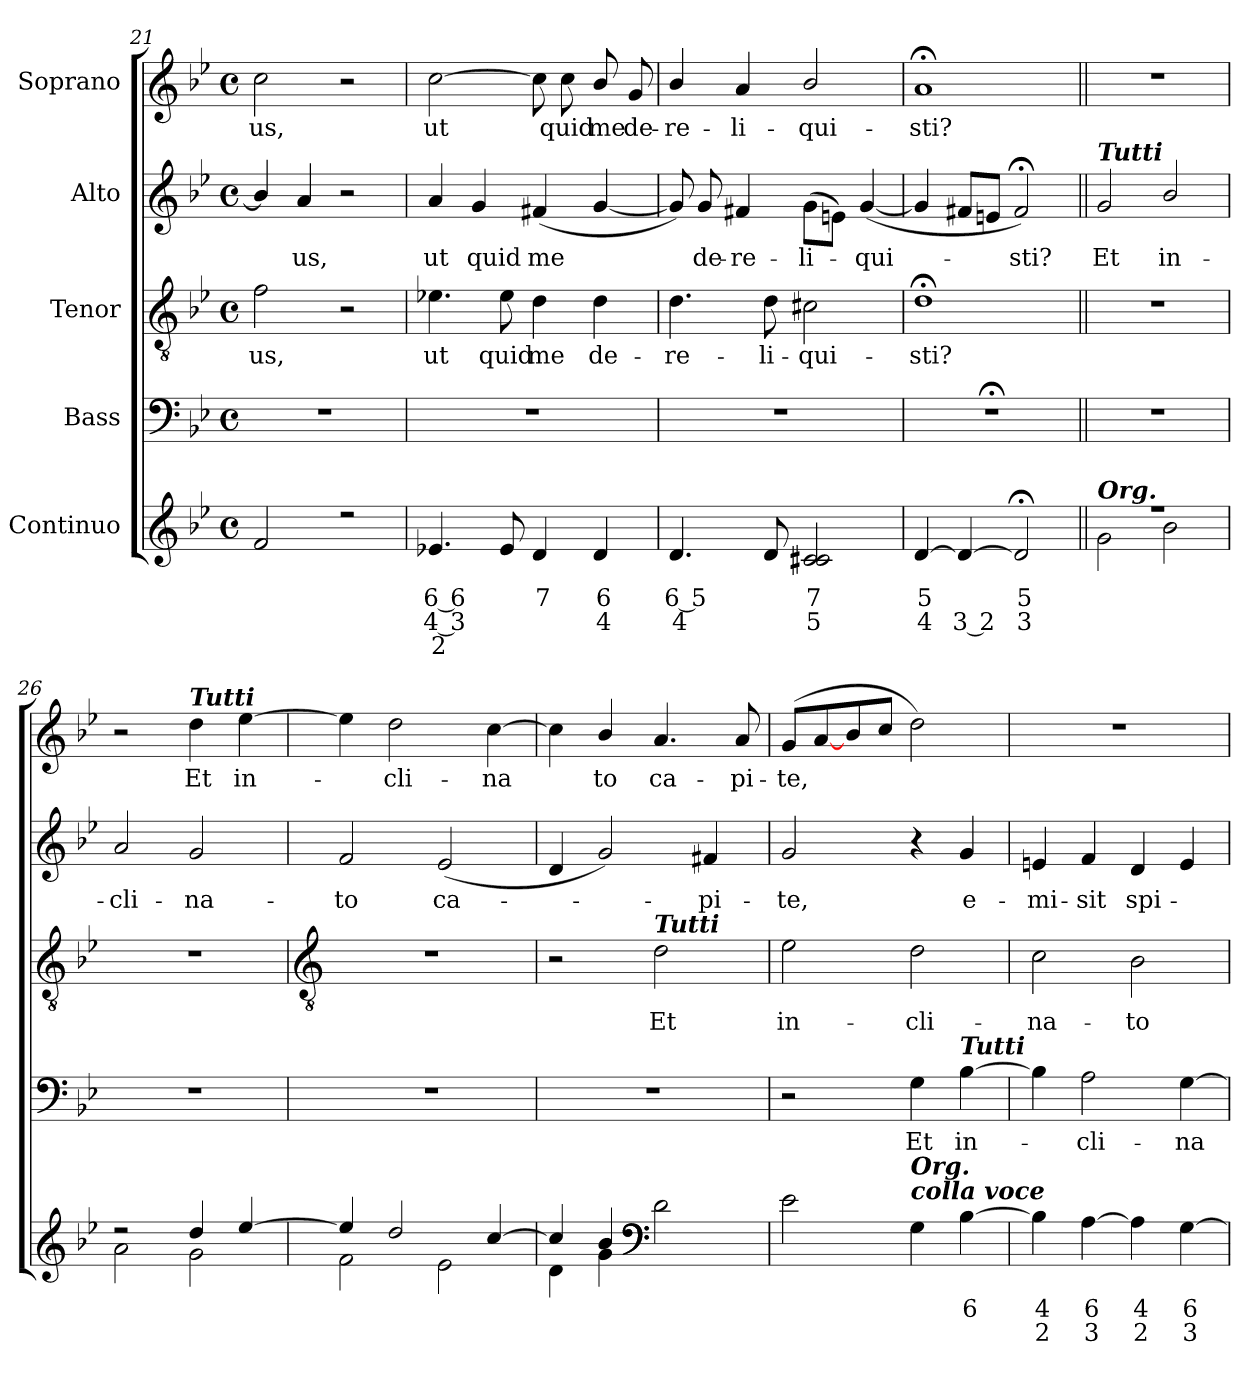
**kern	**text	**text	**text	**kern	**text	**kern	**text	**kern	**text	**kern	**text
*part5	*part5	*part5	*part5	*part4	*part4	*part3	*part3	*part2	*part2	*part1	*part1
*staff5	*staff5	*staff5	*staff5	*staff4	*staff4	*staff3	*staff3	*staff2	*staff2	*staff1	*staff1
*I"Continuo	*	*	*	*I"Bass	*	*I"Tenor	*	*I"Alto	*	*I"Soprano	*
*clefG2	*	*	*	*clefF4	*	*clefGv2	*	*clefG2	*	*clefG2	*
*k[b-e-]	*	*	*	*k[b-e-]	*	*k[b-e-]	*	*k[b-e-]	*	*k[b-e-]	*
*B-:	*	*	*	*B-:	*	*B-:	*	*B-:	*	*B-:	*
*M4/4	*	*	*	*M4/4	*	*M4/4	*	*M4/4	*	*M4/4	*
*met(c)	*	*	*	*met(c)	*	*met(c)	*	*met(c)	*	*met(c)	*
=21	=21	=21	=21	=21	=21	=21	=21	=21	=21	=21	=21
*^	*	*	*	*	*	*	*	*	*	*	*
!	!	!	!	!	!	!	!	!LO:LY:b	!	!	!	!LO:LY:b
2f	1ryy	.	.	.	1r	.	2f	us,	4b-/]	.	2cc	us,
!	!	!	!	!	!	!	!	!	!	!LO:LY:b	!	!
.	.	.	.	.	.	.	.	.	4a	us,	.	.
2r	.	.	.	.	.	.	2r	.	2r	.	2r	.
=22	=22	=22	=22	=22	=22	=22	=22	=22	=22	=22	=22	=22
!	!	!LO:LY:b	!LO:LY:b	!LO:LY:b	!	!	!	!LO:LY:b	!	!LO:LY:b	!	!LO:LY:b
4.e-X	1ryy	6 6	4 3	2	1r	.	4.e-X	ut	4a	ut	[2cc	ut
!	!	!	!	!	!	!	!	!	!	!LO:LY:b	!	!
.	.	.	.	.	.	.	.	.	4g	quid	.	.
!	!	!	!	!	!	!	!	!LO:LY:b	!	!	!	!
8e-	.	.	.	.	.	.	8e-	quid	.	.	.	.
!	!	!LO:LY:b	!	!	!	!	!	!LO:LY:b	!	!LO:LY:b	!	!
4d	.	7	.	.	.	.	4d	me	(<4f#X	me	8cc]	.
!	!	!	!	!	!	!	!	!	!	!	!	!LO:LY:b
.	.	.	.	.	.	.	.	.	.	.	8cc	quid
!	!	!LO:LY:b	!LO:LY:b	!	!	!	!	!LO:LY:b	!	!	!	!LO:LY:b
4d	.	6	4	.	.	.	4d	de-	[4g	.	8b-/	me
!	!	!	!	!	!	!	!	!	!	!	!	!LO:LY:b
.	.	.	.	.	.	.	.	.	.	.	8g	de-
=23	=23	=23	=23	=23	=23	=23	=23	=23	=23	=23	=23	=23
!	!	!LO:LY:b	!LO:LY:b	!	!	!	!	!LO:LY:b	!	!	!	!LO:LY:b
4.d	1ryy	6 5	4	.	1r	.	4.d	-re-	8g])	.	4b-/	-re-
!	!	!	!	!	!	!	!	!	!	!LO:LY:b	!	!
.	.	.	.	.	.	.	.	.	8g	de-	.	.
!	!	!	!	!	!	!	!	!	!	!LO:LY:b	!	!LO:LY:b
.	.	.	.	.	.	.	.	.	4f#X	-re-	4a/	-li-
!	!	!	!	!	!	!	!	!LO:LY:b	!	!	!	!
8d	.	.	.	.	.	.	8d	-li-	.	.	.	.
!	!	!LO:LY:b	!LO:LY:b	!	!	!	!	!LO:LY:b	!	!LO:LY:b	!	!LO:LY:b
2c#X 2c#	.	7	5	.	.	.	2c#X	-qui-	(<8g\L	-li-	2b-/	-qui-
.	.	.	.	.	.	.	.	.	8enJ)	.	.	.
!	!	!	!	!	!	!	!	!	!	!LO:LY:b	!	!
.	.	.	.	.	.	.	.	.	(<[4g	qui-	.	.
=24	=24	=24	=24	=24	=24	=24	=24	=24	=24	=24	=24	=24
!	!	!LO:LY:b	!LO:LY:b	!	!	!	!	!LO:LY:b	!	!	!	!LO:LY:b
[4d	1ryy	5	4	.	1r;<	.	1d;<	-sti?	4g]	.	1a;<	-sti?
!	!	!	!LO:LY:b	!	!	!	!	!	!	!	!	!
4d_	.	.	3 2	.	.	.	.	.	8f#XL	.	.	.
.	.	.	.	.	.	.	.	.	8enJ	.	.	.
!	!	!LO:LY:b	!LO:LY:b	!	!	!	!	!	!	!LO:LY:b	!	!
2d;<]	.	5	3	.	.	.	.	.	2f#;<)	sti?	.	.
=25||	=25||	=25||	=25||	=25||	=25||	=25||	=25||	=25||	=25||	=25||	=25||	=25||
!	!	!	!	!	!	!	!	!	!LO:TX:a:Bi:t=Tutti	!	!	!
!LO:TX:a:Bi:t=Org.	!	!	!	!	!	!	!	!	!	!	!	!
!	!	!	!	!	!	!	!	!	!	!LO:LY:b	!	!
1r	2g\	.	.	.	1r	.	1r	.	2g/	Et	1r	.
!	!	!	!	!	!	!	!	!	!	!LO:LY:b	!	!
.	2b-\	.	.	.	.	.	.	.	2b-/	in-	.	.
=26	=26	=26	=26	=26	=26	=26	=26	=26	=26	=26	=26	=26
!	!	!	!	!	!	!	!	!	!	!LO:LY:b	!	!
2r	2a\	.	.	.	1r	.	1r	.	2a/	-cli-	2r	.
!	!	!	!	!	!	!	!	!	!	!	!LO:TX:a:Bi:t=Tutti	!
!	!	!	!	!	!	!	!	!	!	!LO:LY:b	!	!LO:LY:b
4dd/	2g\	.	.	.	.	.	.	.	2g/	-na-	4dd\	Et
!	!	!	!	!	!	!	!	!	!	!	!	!LO:LY:b
[4ee-/	.	.	.	.	.	.	.	.	.	.	[4ee-	in-
!!LO:LB:g=z
=27	=27	=27	=27	=27	=27	=27	=27	=27	=27	=27	=27	=27
*	*	*	*	*	*	*	*clefGv2	*	*	*	*	*
!	!	!	!	!	!	!	!	!	!	!LO:LY:b	!	!
4ee-/]	2f\	.	.	.	1r	.	1r	.	2f	-to	4ee-\]	.
!	!	!	!	!	!	!	!	!	!	!	!	!LO:LY:b
2dd/	.	.	.	.	.	.	.	.	.	.	2dd\	-cli-
!	!	!	!	!	!	!	!	!	!	!LO:LY:b	!	!
.	2e-\	.	.	.	.	.	.	.	(<2e-	ca-	.	.
!	!	!	!	!	!	!	!	!	!	!	!	!LO:LY:b
[4cc/	.	.	.	.	.	.	.	.	.	.	[4cc\	-na
=28	=28	=28	=28	=28	=28	=28	=28	=28	=28	=28	=28	=28
4cc/]	4d\	.	.	.	1r	.	2r	.	4d	.	4cc\]	.
!	!	!	!	!	!	!	!	!	!	!	!	!LO:LY:b
4b-/	4g\	.	.	.	.	.	.	.	2g)	.	4b-/	to
*clefF4	*	*	*	*	*	*	*	*	*	*	*	*
!	!	!	!	!	!	!	!LO:TX:a:Bi:t=Tutti	!	!	!	!	!
!	!	!	!	!	!	!	!	!LO:LY:b	!	!	!	!LO:LY:b
2d\	2ryy	.	.	.	.	.	2d\	Et	.	.	4.a	ca-
!	!	!	!	!	!	!	!	!	!	!LO:LY:b	!	!
.	.	.	.	.	.	.	.	.	4f#X	pi-	.	.
!	!	!	!	!	!	!	!	!	!	!	!	!LO:LY:b
.	.	.	.	.	.	.	.	.	.	.	8a	-pi -
*v	*v	*	*	*	*	*	*	*	*	*	*	*
=29	=29	=29	=29	=29	=29	=29	=29	=29	=29	=29	=29
!	!	!	!	!	!	!	!LO:LY:b	!	!LO:LY:b	!	!LO:LY:b
2e-\	.	.	.	2r	.	2e-\	in-	2g	-te,	(<8gL	te,
.	.	.	.	.	.	.	.	.	.	[8a	.
.	.	.	.	.	.	.	.	.	.	8b-	.
.	.	.	.	.	.	.	.	.	.	8ccJ	.
!LO:TX:a:Bi:t=colla voce	!	!	!	!	!	!	!	!	!	!	!
!LO:TX:a:Bi:t=Org.	!	!	!	!	!	!	!	!	!	!	!
!	!	!	!	!	!LO:LY:b	!	!LO:LY:b	!	!	!	!
4G\	.	.	.	4G	Et	2d\	-cli-	4r	.	2dd\)	.
!	!	!	!	!LO:TX:a:Bi:t=Tutti	!	!	!	!	!	!	!
!	!LO:LY:b	!	!	!	!LO:LY:b	!	!	!	!LO:LY:b	!	!
[4B-\	6	.	.	[4B-	in-	.	.	4g	e-	.	.
=30	=30	=30	=30	=30	=30	=30	=30	=30	=30	=30	=30
!	!LO:LY:b	!LO:LY:b	!	!	!	!	!LO:LY:b	!	!LO:LY:b	!	!
4B-\]	4	2	.	4B-]	.	2c\	-na-	4en	-mi-	1r	.
!	!LO:LY:b	!LO:LY:b	!	!	!LO:LY:b	!	!	!	!LO:LY:b	!	!
[4A\	6	3	.	2A	cli-	.	.	4f	-sit	.	.
!	!LO:LY:b	!LO:LY:b	!	!	!	!	!LO:LY:b	!	!LO:LY:b	!	!
4A]	4	2	.	.	.	2B-\	-to	4d	spi-	.	.
!	!LO:LY:b	!LO:LY:b	!	!	!LO:LY:b	!	!	!	!	!	!
[4G\	6	3	.	[4G	-na-	.	.	4e	.	.	.
=	=	=	=	=	=	=	=	=	=	=	=
*-	*-	*-	*-	*-	*-	*-	*-	*-	*-	*-	*-
